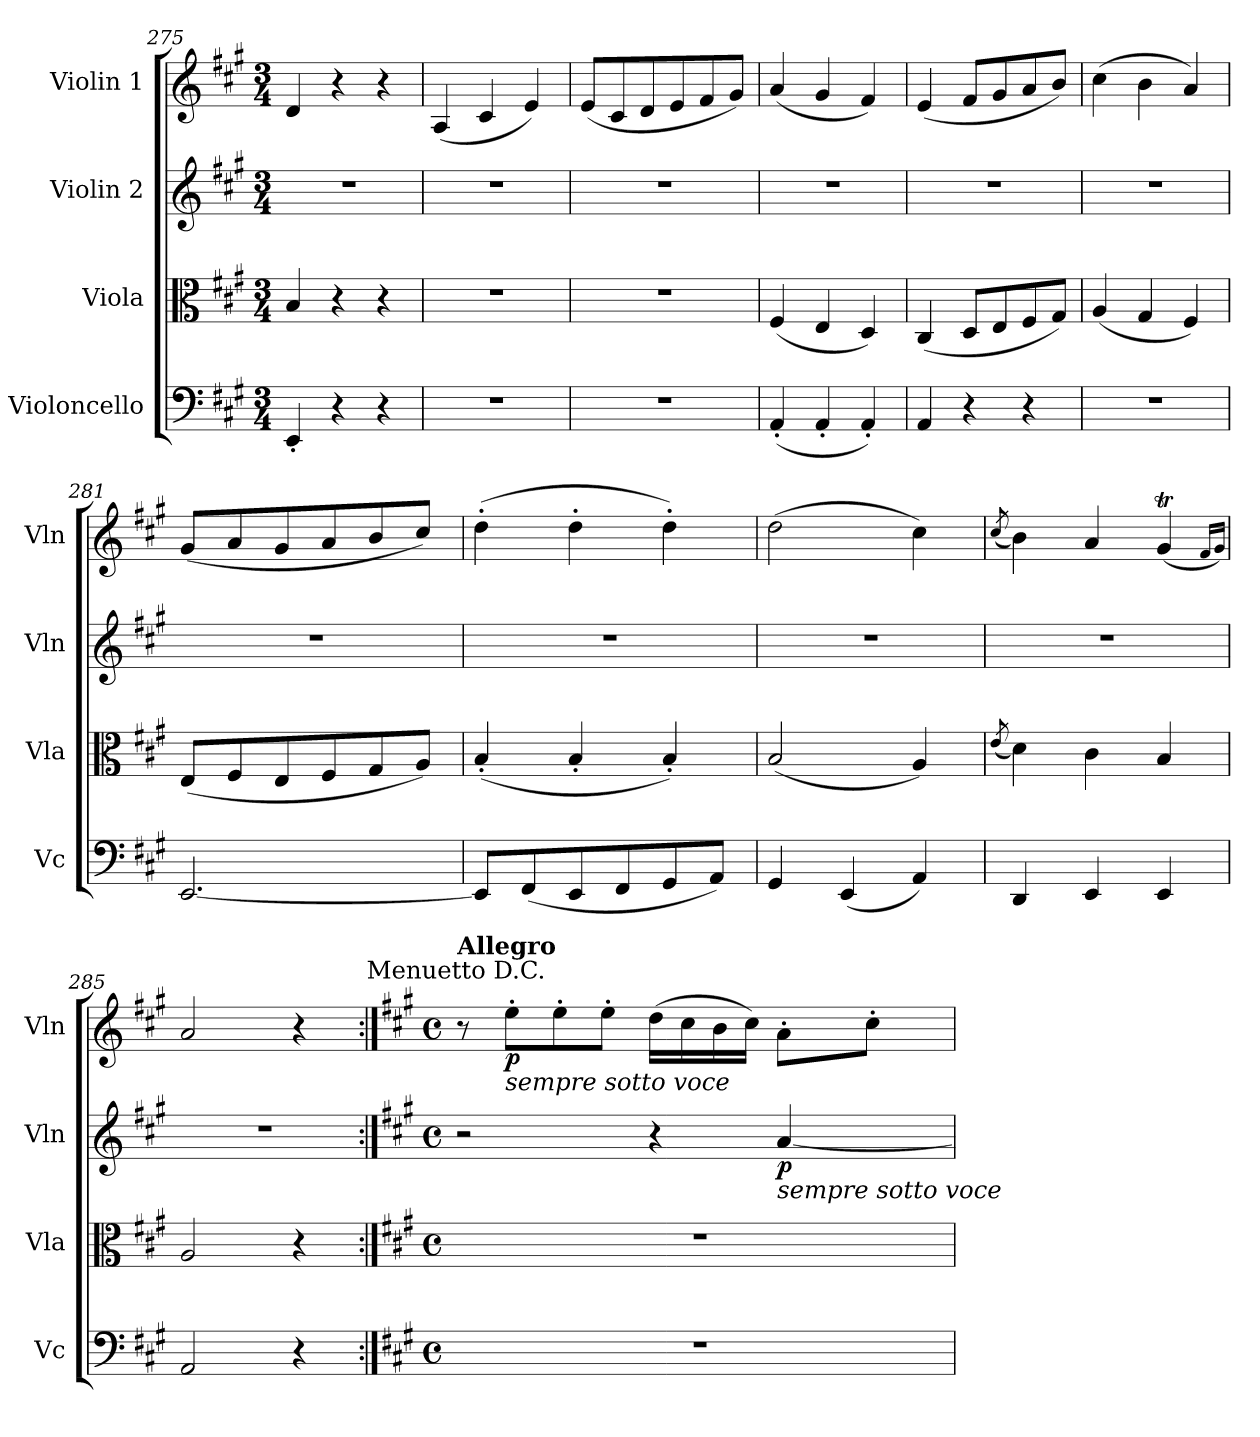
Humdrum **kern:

**kern	**kern	**kern	**dynam	**kern	**dynam
*part4	*part3	*part2	*part2	*part1	*part1
*staff4	*staff3	*staff2	*staff2	*staff1	*staff1
*I"Violoncello	*I"Viola	*I"Violin 2	*	*I"Violin 1	*
*I'Vc	*I'Vla	*I'Vln	*	*I'Vln	*
*clefF4	*clefC3	*clefG2	*	*clefG2	*
*k[f#c#g#]	*k[f#c#g#]	*k[f#c#g#]	*	*k[f#c#g#]	*
*M3/4	*M3/4	*M3/4	*	*M3/4	*
=275	=275	=275	=275	=275	=275
4EE'/	4B/	2.r	.	4d/	.
4r	4r	.	.	4r	.
4r	4r	.	.	4r	.
=276	=276	=276	=276	=276	=276
2.r	2.r	2.r	.	(<4A/	.
.	.	.	.	4c#/	.
.	.	.	.	4e/)	.
=277	=277	=277	=277	=277	=277
2.r	2.r	2.r	.	(<8e/L	.
.	.	.	.	8c#/	.
.	.	.	.	8d/	.
.	.	.	.	8e/	.
.	.	.	.	8f#/	.
.	.	.	.	8g#/J)	.
=278	=278	=278	=278	=278	=278
(<4AA'/	(<4F#/	2.r	.	(<4a/	.
4AA'/	4E/	.	.	4g#/	.
4AA'/)	4D/)	.	.	4f#/)	.
!!LO:LB:g=z
=279	=279	=279	=279	=279	=279
4AA/	(<4C#/	2.r	.	(<4e/	.
4r	8D/L	.	.	8f#/L	.
.	8E/	.	.	8g#/	.
4r	8F#/	.	.	8a/	.
.	8G#/J)	.	.	8b/J)	.
=280	=280	=280	=280	=280	=280
2.r	(<4A/	2.r	.	(>4cc#\	.
.	4G#/	.	.	4b\	.
.	4F#/)	.	.	4a/)	.
=281	=281	=281	=281	=281	=281
[2.EE/	(<8E/L	2.r	.	(<8g#/L	.
.	8F#/	.	.	8a/	.
.	8E/	.	.	8g#/	.
.	8F#/	.	.	8a/	.
.	8G#/	.	.	8b/	.
.	8A/J)	.	.	8cc#/J)	.
=282	=282	=282	=282	=282	=282
8EE/L]	(<4B'/	2.r	.	(>4dd'\	.
(<8FF#/	.	.	.	.	.
8EE/	4B'/	.	.	4dd'\	.
8FF#/	.	.	.	.	.
8GG#/	4B'/)	.	.	4dd'\)	.
8AA/J)	.	.	.	.	.
=283	=283	=283	=283	=283	=283
4GG#/	(<2B/	2.r	.	(>2dd\	.
(<4EE/	.	.	.	.	.
4AA/)	4A/)	.	.	4cc#\)	.
=284	=284	=284	=284	=284	=284
.	(<8qe/	.	.	(<8qcc#/	.
4DD/	4d\)	2.r	.	4b\)	.
4EE/	4c#\	.	.	4a/	.
4EE/	4B/	.	.	(<4g#t/	.
.	.	.	.	16qf#/LL	.
.	.	.	.	16qg#/JJ)	.
=285	=285	=285	=285	=285	=285
2AA/	2A/	2.r	.	2a/	.
4r	4r	.	.	4r	.
!	!	!	!	!LO:TX:a:t=Menuetto D.C.	!
!!LO:PB:g=z
=286:|!	=286:|!	=286:|!	=286:|!	=286:|!	=286:|!
*k[f#c#g#]	*k[f#c#g#]	*k[f#c#g#]	*	*k[f#c#g#]	*
*M4/4	*M4/4	*M4/4	*	*M4/4	*
*met(c)	*met(c)	*met(c)	*	*met(c)	*
!	!	!	!	!LO:TX:a:B:t=Allegro	!
1r	1r	2r	.	8r	.
!	!	!	!	!LO:TX:b:i:t=sempre sotto voce	!
!	!	!	!	!	!LO:DY:b
.	.	.	.	8ee'\L	p
.	.	.	.	8ee'\	.
.	.	.	.	8ee'\J	.
.	.	4r	.	(>16dd\LL	.
.	.	.	.	16cc#\	.
.	.	.	.	16b\	.
.	.	.	.	16cc#\JJ)	.
!	!	!LO:TX:b:i:t=sempre sotto voce	!	!	!
!	!	!	!LO:DY:b	!	!
.	.	[4a/	p	8a'\L	.
.	.	.	.	8cc#'\J	.
=	=	=	=	=	=
*-	*-	*-	*-	*-	*-
